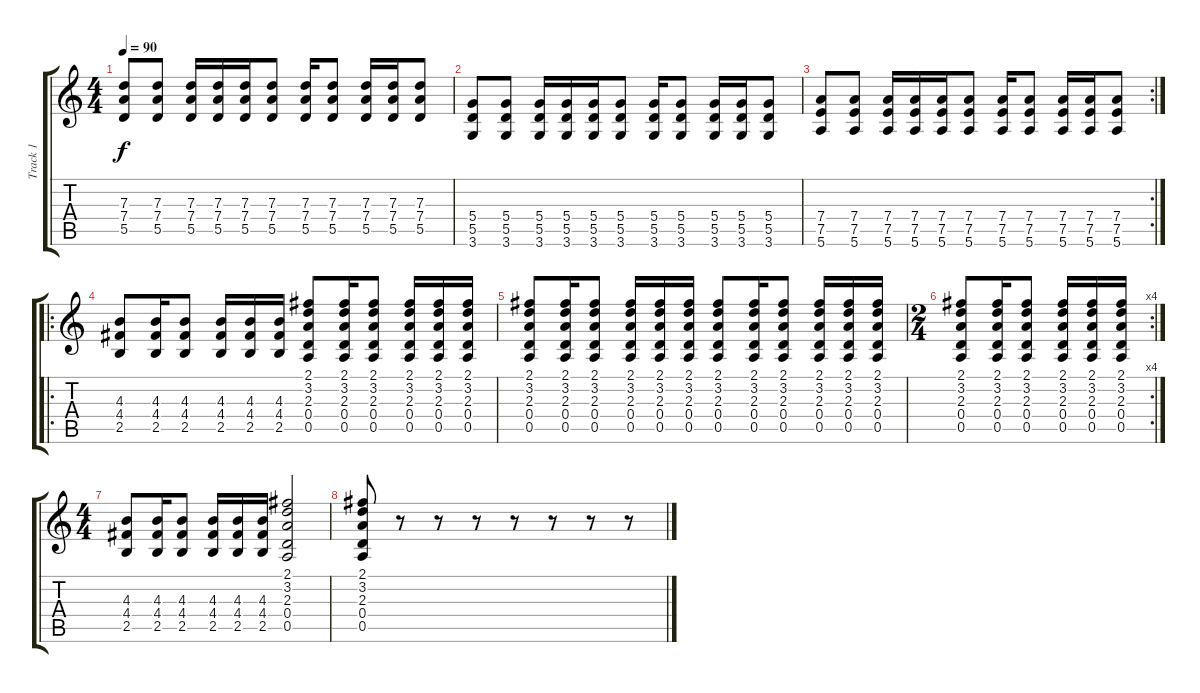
\track ("Track 1" "Track 1") {instrument overdrivenguitar}
\staff {score tabs}
\tuning (E4 B3 G3 D3 A2 E2) {hide}
\ts (4 4)
\tempo 90
\clef g2
\ks c
(7.3 7.4 5.5).8{dy f} (7.3 7.4 5.5).8 (7.3 7.4 5.5).16 (7.3 7.4 5.5).16 (7.3 7.4 5.5).16 (7.3 7.4 5.5).8 (7.3 7.4 5.5).16 (7.3 7.4 5.5).8 (7.3 7.4 5.5).16 (7.3 7.4 5.5).16 (7.3 7.4 5.5).8 |
(5.4 5.5 3.6).8 (5.4 5.5 3.6).8 (5.4 5.5 3.6).16 (5.4 5.5 3.6).16 (5.4 5.5 3.6).16 (5.4 5.5 3.6).8 (5.4 5.5 3.6).16 (5.4 5.5 3.6).8 (5.4 5.5 3.6).16 (5.4 5.5 3.6).16 (5.4 5.5 3.6).8 |
\rc 2
(7.4 7.5 5.6).8 (7.4 7.5 5.6).8 (7.4 7.5 5.6).16 (7.4 7.5 5.6).16 (7.4 7.5 5.6).16 (7.4 7.5 5.6).8 (7.4 7.5 5.6).16 (7.4 7.5 5.6).8 (7.4 7.5 5.6).16 (7.4 7.5 5.6).16 (7.4 7.5 5.6).8 |
\ro
(4.3 4.4 2.5).8 (4.3 4.4 2.5).16 (4.3 4.4 2.5).8 (4.3 4.4 2.5).16 (4.3 4.4 2.5).16 (4.3 4.4 2.5).16 (2.1 3.2 2.3 0.4 0.5).8 (2.1 3.2 2.3 0.4 0.5).16 (2.1 3.2 2.3 0.4 0.5).8 (2.1 3.2 2.3 0.4 0.5).16 (2.1 3.2 2.3 0.4 0.5).16 (2.1 3.2 2.3 0.4 0.5).16 |
(2.1 3.2 2.3 0.4 0.5).8 (2.1 3.2 2.3 0.4 0.5).16 (2.1 3.2 2.3 0.4 0.5).8 (2.1 3.2 2.3 0.4 0.5).16 (2.1 3.2 2.3 0.4 0.5).16 (2.1 3.2 2.3 0.4 0.5).16 (2.1 3.2 2.3 0.4 0.5).8 (2.1 3.2 2.3 0.4 0.5).16 (2.1 3.2 2.3 0.4 0.5).8 (2.1 3.2 2.3 0.4 0.5).16 (2.1 3.2 2.3 0.4 0.5).16 (2.1 3.2 2.3 0.4 0.5).16 |
\rc 4
\ts (2 4)
(2.1 3.2 2.3 0.4 0.5).8 (2.1 3.2 2.3 0.4 0.5).16 (2.1 3.2 2.3 0.4 0.5).8 (2.1 3.2 2.3 0.4 0.5).16 (2.1 3.2 2.3 0.4 0.5).16 (2.1 3.2 2.3 0.4 0.5).16 |
\ts (4 4)
(4.3 4.4 2.5).8 (4.3 4.4 2.5).16 (4.3 4.4 2.5).8 (4.3 4.4 2.5).16 (4.3 4.4 2.5).16 (4.3 4.4 2.5).16 (2.1 3.2 2.3 0.4 0.5).2 |
(2.1 3.2 2.3 0.4 0.5).8 r.8 r.8 r.8 r.8 r.8 r.8 r.8
